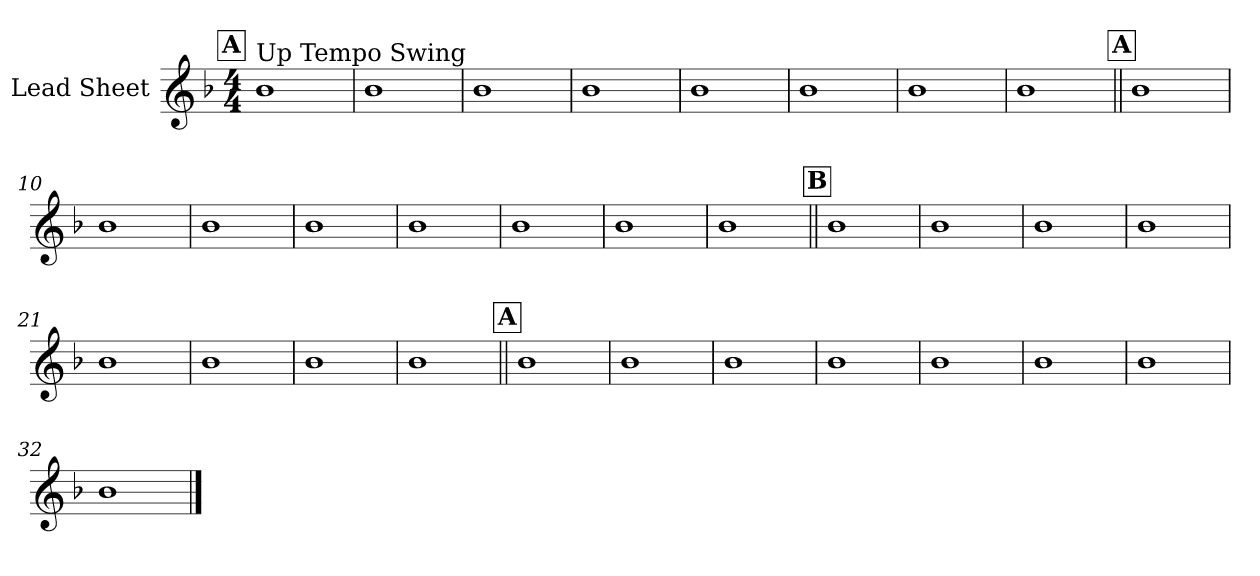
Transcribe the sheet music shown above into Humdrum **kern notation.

**kern
*part1
*staff1
*I"Lead Sheet
*clefG2
*k[b-]
*d:
*M4/4
!!LO:REH:place=s1:a:fs=14:t=A
=1
!LO:TX:a:t=Up Tempo Swing
1b-
=2
1b-
=3
1b-
=4
1b-
!!LO:LB:g=z
=5
1b-
=6
1b-
=7
1b-
=8
1b-
!!LO:LB:g=z
!!LO:REH:place=s1:a:fs=14:t=A
=9||
1b-
=10
1b-
=11
1b-
=12
1b-
!!LO:LB:g=z
=13
1b-
=14
1b-
=15
1b-
=16
1b-
!!LO:LB:g=z
!!LO:REH:place=s1:a:fs=14:t=B
=17||
1b-
=18
1b-
=19
1b-
=20
1b-
!!LO:LB:g=z
=21
1b-
=22
1b-
=23
1b-
=24
1b-
!!LO:LB:g=z
!!LO:REH:place=s1:a:fs=14:t=A
=25||
1b-
=26
1b-
=27
1b-
=28
1b-
!!LO:LB:g=z
=29
1b-
=30
1b-
=31
1b-
=32
1b-
==
*-
